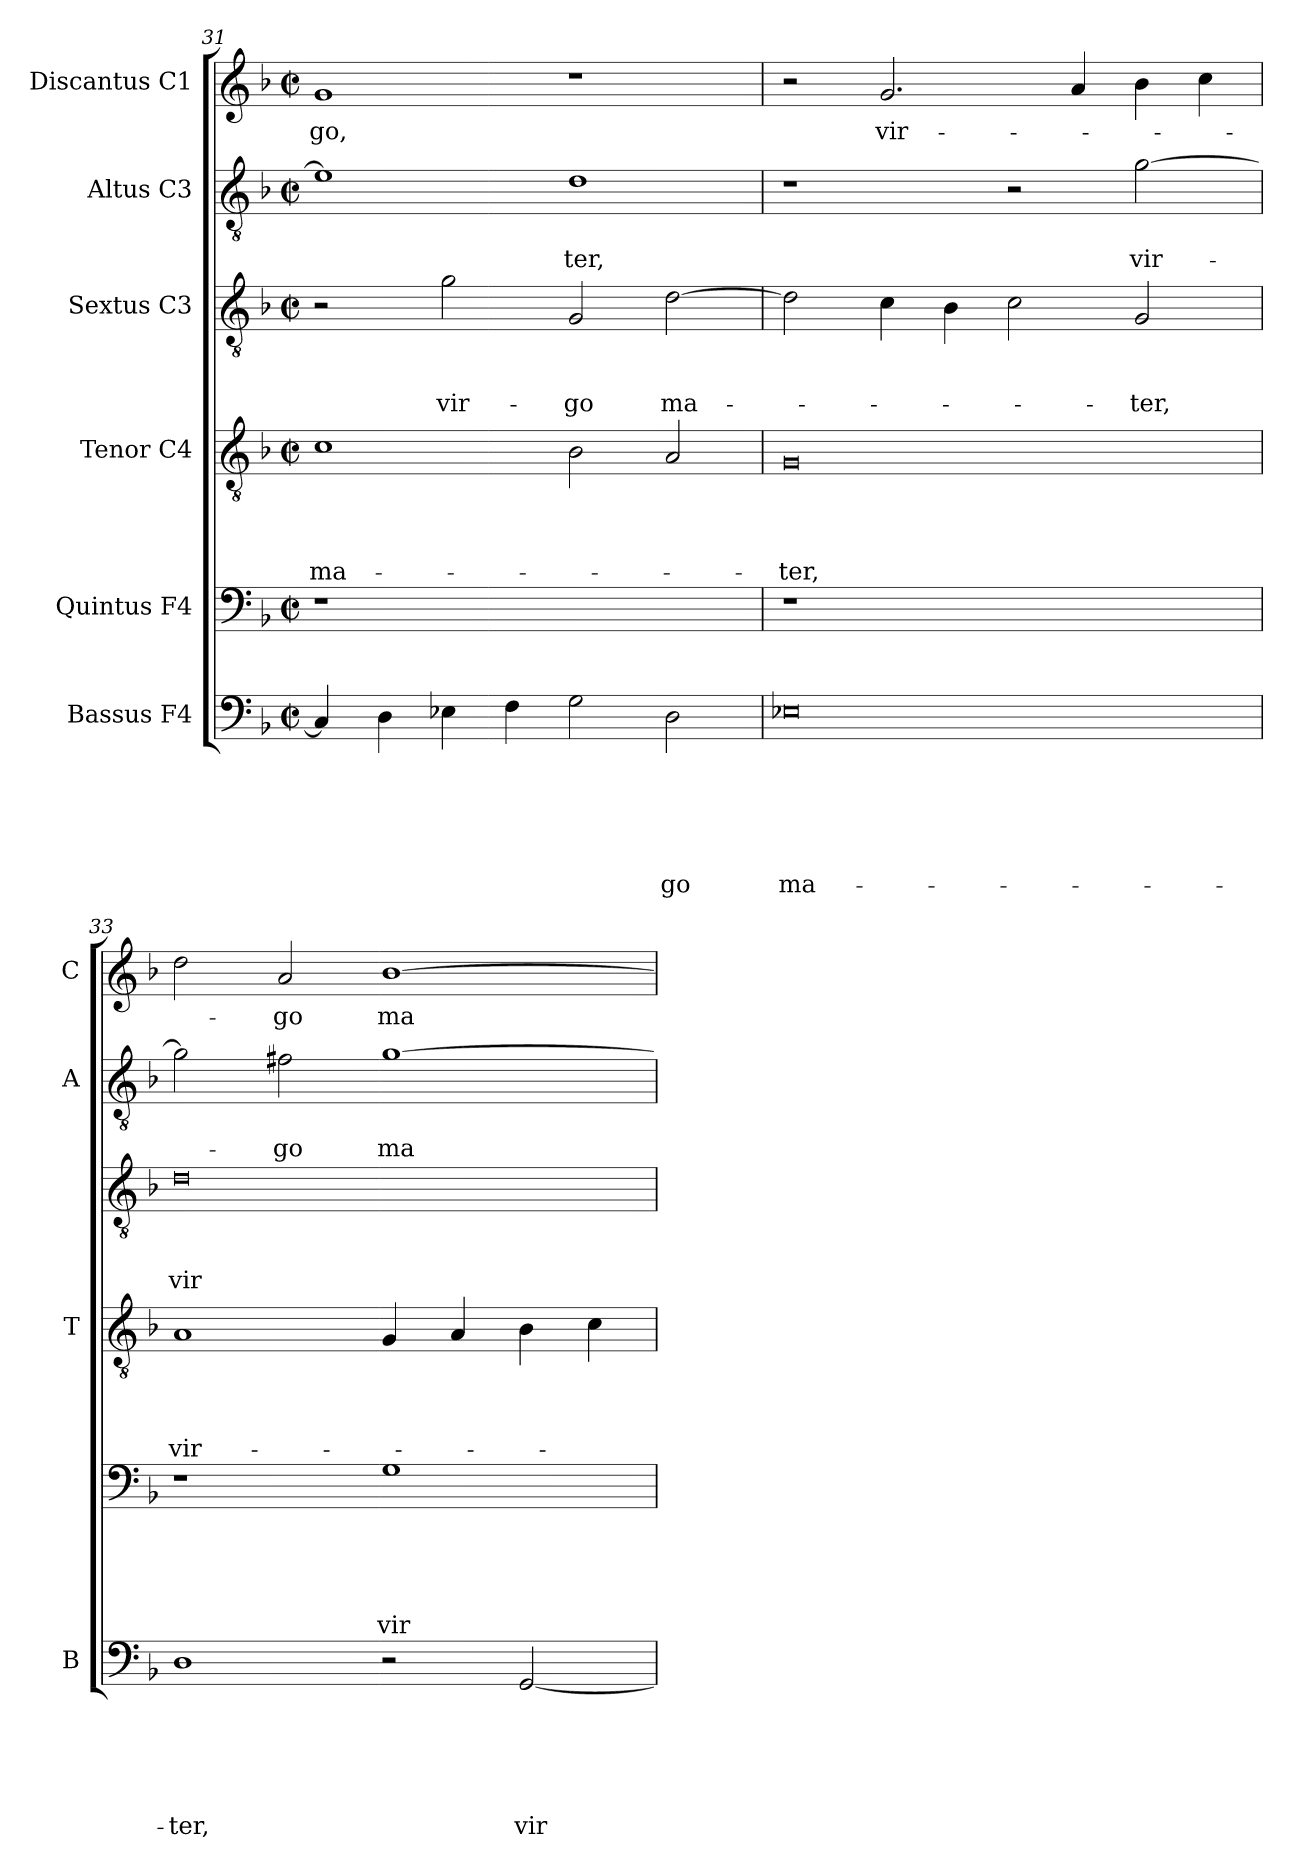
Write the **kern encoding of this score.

**kern	**text	**text	**text	**text	**text	**text	**kern	**text	**text	**text	**text	**text	**kern	**text	**text	**text	**text	**kern	**text	**text	**text	**kern	**text	**text	**kern	**text
*part6	*part6	*part6	*part6	*part6	*part6	*part6	*part5	*part5	*part5	*part5	*part5	*part5	*part4	*part4	*part4	*part4	*part4	*part3	*part3	*part3	*part3	*part2	*part2	*part2	*part1	*part1
*staff6	*staff6	*staff6	*staff6	*staff6	*staff6	*staff6	*staff5	*staff5	*staff5	*staff5	*staff5	*staff5	*staff4	*staff4	*staff4	*staff4	*staff4	*staff3	*staff3	*staff3	*staff3	*staff2	*staff2	*staff2	*staff1	*staff1
*I"Bassus F4	*	*	*	*	*	*	*I"Quintus F4	*	*	*	*	*	*I"Tenor C4	*	*	*	*	*I"Sextus C3	*	*	*	*I"Altus C3	*	*	*I"Discantus C1	*
*I'B	*	*	*	*	*	*	*	*	*	*	*	*	*I'T	*	*	*	*	*	*	*	*	*I'A	*	*	*I'C	*
*clefF4	*	*	*	*	*	*	*clefF4	*	*	*	*	*	*clefGv2	*	*	*	*	*clefGv2	*	*	*	*clefGv2	*	*	*clefG2	*
*k[b-]	*	*	*	*	*	*	*k[b-]	*	*	*	*	*	*k[b-]	*	*	*	*	*k[b-]	*	*	*	*k[b-]	*	*	*k[b-]	*
*F:	*	*	*	*	*	*	*F:	*	*	*	*	*	*F:	*	*	*	*	*F:	*	*	*	*F:	*	*	*F:	*
*M2/2	*	*	*	*	*	*	*M2/2	*	*	*	*	*	*M2/2	*	*	*	*	*M2/2	*	*	*	*M2/2	*	*	*M2/2	*
*met(c|)	*	*	*	*	*	*	*met(c|)	*	*	*	*	*	*met(c|)	*	*	*	*	*met(c|)	*	*	*	*met(c|)	*	*	*met(c|)	*
=31	=31	=31	=31	=31	=31	=31	=31	=31	=31	=31	=31	=31	=31	=31	=31	=31	=31	=31	=31	=31	=31	=31	=31	=31	=31	=31
!	!	!	!	!	!	!	!	!	!	!	!	!	!	!	!	!	!LO:LY:b	!	!	!	!	!	!	!	!	!LO:LY:b
4C/]	.	.	.	.	.	.	1r	.	.	.	.	.	1c	.	.	.	ma-	2r	.	.	.	1e-]	.	.	1g	-go,
4D\	.	.	.	.	.	.	.	.	.	.	.	.	.	.	.	.	.	.	.	.	.	.	.	.	.	.
!	!	!	!	!	!	!	!	!	!	!	!	!	!	!	!	!	!	!	!	!	!LO:LY:b	!	!	!	!	!
4E-X\	.	.	.	.	.	.	.	.	.	.	.	.	.	.	.	.	.	2g\	.	.	vir-	.	.	.	.	.
4F\	.	.	.	.	.	.	.	.	.	.	.	.	.	.	.	.	.	.	.	.	.	.	.	.	.	.
!	!	!	!	!	!	!	!	!	!	!	!	!	!	!	!	!	!	!	!	!	!LO:LY:b	!	!	!LO:LY:b	!	!
2G\	.	.	.	.	.	.	1ryy	.	.	.	.	.	2B-\	.	.	.	.	2G/	.	.	-go	1d	.	-ter,	1r	.
!	!	!	!	!	!	!LO:LY:b	!	!	!	!	!	!	!	!	!	!	!	!	!	!	!LO:LY:b	!	!	!	!	!
2D\	.	.	.	.	.	-go	.	.	.	.	.	.	2A/	.	.	.	.	[2d\	.	.	ma-	.	.	.	.	.
=32	=32	=32	=32	=32	=32	=32	=32	=32	=32	=32	=32	=32	=32	=32	=32	=32	=32	=32	=32	=32	=32	=32	=32	=32	=32	=32
!	!	!	!	!	!	!LO:LY:b	!	!	!	!	!	!	!	!	!	!	!LO:LY:b	!	!	!	!	!	!	!	!	!
0E-X	.	.	.	.	.	ma-	1r	.	.	.	.	.	0G	.	.	.	-ter,	2d\]	.	.	.	1r	.	.	2r	.
!	!	!	!	!	!	!	!	!	!	!	!	!	!	!	!	!	!	!	!	!	!	!	!	!	!	!LO:LY:b
.	.	.	.	.	.	.	.	.	.	.	.	.	.	.	.	.	.	4c\	.	.	.	.	.	.	2.g/	vir-
.	.	.	.	.	.	.	.	.	.	.	.	.	.	.	.	.	.	4B-\	.	.	.	.	.	.	.	.
.	.	.	.	.	.	.	1ryy	.	.	.	.	.	.	.	.	.	.	2c\	.	.	.	2r	.	.	.	.
.	.	.	.	.	.	.	.	.	.	.	.	.	.	.	.	.	.	.	.	.	.	.	.	.	4a/	.
!	!	!	!	!	!	!	!	!	!	!	!	!	!	!	!	!	!	!	!	!	!LO:LY:b	!	!	!LO:LY:b	!	!
.	.	.	.	.	.	.	.	.	.	.	.	.	.	.	.	.	.	2G/	.	.	-ter,	[2g\	.	vir-	4b-\	.
.	.	.	.	.	.	.	.	.	.	.	.	.	.	.	.	.	.	.	.	.	.	.	.	.	4cc\	.
!!LO:PB:g=z
=33	=33	=33	=33	=33	=33	=33	=33	=33	=33	=33	=33	=33	=33	=33	=33	=33	=33	=33	=33	=33	=33	=33	=33	=33	=33	=33
!	!	!	!	!	!	!LO:LY:b	!	!	!	!	!	!	!	!	!	!	!LO:LY:b	!	!	!	!LO:LY:b	!	!	!	!	!
1D	.	.	.	.	.	-ter,	1r	.	.	.	.	.	1A	.	.	.	vir-	0d	.	.	vir-	2g\]	.	.	2dd\	.
!	!	!	!	!	!	!	!	!	!	!	!	!	!	!	!	!	!	!	!	!	!	!	!	!LO:LY:b	!	!LO:LY:b
.	.	.	.	.	.	.	.	.	.	.	.	.	.	.	.	.	.	.	.	.	.	2f#X\	.	-go	2a/	-go
!	!	!	!	!	!	!	!	!	!	!	!	!LO:LY:b	!	!	!	!	!	!	!	!	!	!	!	!LO:LY:b	!	!LO:LY:b
2r	.	.	.	.	.	.	1G	.	.	.	.	vir-	4G/	.	.	.	.	.	.	.	.	[1g	.	ma-	[1b-	ma-
.	.	.	.	.	.	.	.	.	.	.	.	.	4A/	.	.	.	.	.	.	.	.	.	.	.	.	.
!	!	!	!	!	!	!LO:LY:b	!	!	!	!	!	!	!	!	!	!	!	!	!	!	!	!	!	!	!	!
[2GG/	.	.	.	.	.	vir-	.	.	.	.	.	.	4B-\	.	.	.	.	.	.	.	.	.	.	.	.	.
.	.	.	.	.	.	.	.	.	.	.	.	.	4c\	.	.	.	.	.	.	.	.	.	.	.	.	.
=	=	=	=	=	=	=	=	=	=	=	=	=	=	=	=	=	=	=	=	=	=	=	=	=	=	=
*-	*-	*-	*-	*-	*-	*-	*-	*-	*-	*-	*-	*-	*-	*-	*-	*-	*-	*-	*-	*-	*-	*-	*-	*-	*-	*-
